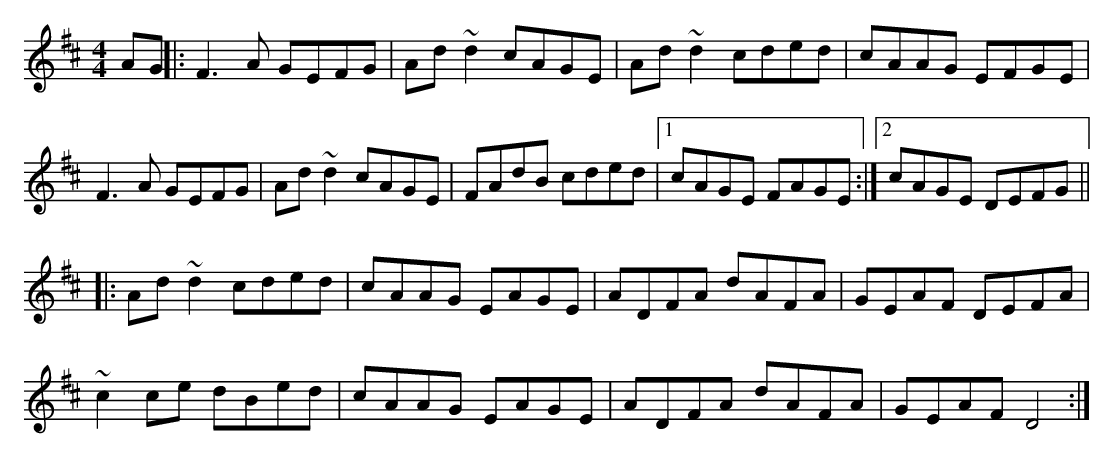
X:1
M:4/4
K:D
AG||:F3A GEFG|Ad ~d2 cAGE|Ad ~d2 cded|cAAG EFGE|
F3A GEFG|Ad ~d2 cAGE|FAdB cded|1 cAGE FAGE:|2 cAGE DEFG||
|:Ad ~d2 cded|cAAG EAGE|ADFA dAFA|GEAF DEFA|
~c2ce dBed|cAAG EAGE|ADFA dAFA|GEAF D4:|
